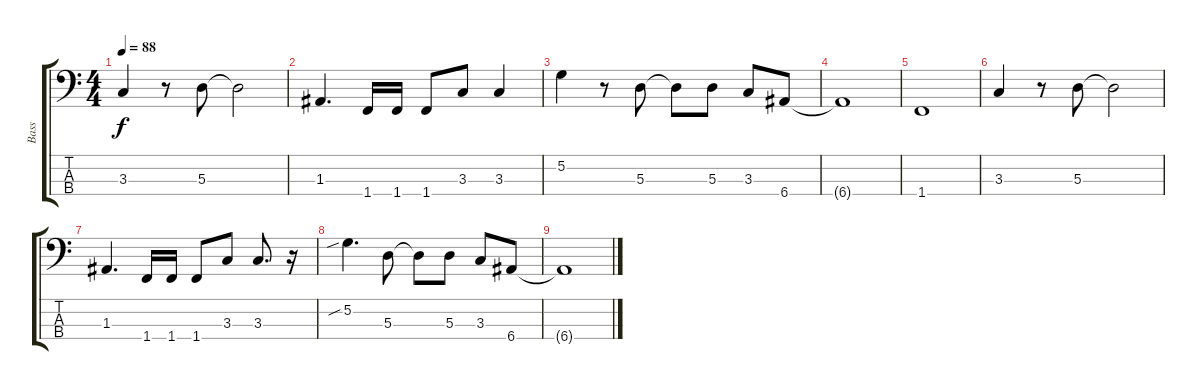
\track ("Bass" "Bass") {instrument electricbassfinger}
\staff {score tabs}
\tuning (G2 D2 A1 E1) {hide}
\ts (4 4)
\tempo 88
\clef f4
\ks c
3.3.4{dy f} r.8 5.3.8 5.3{t}.2 |
1.3.4{d} 1.4.16 1.4.16 1.4.8 3.3.8 3.3.4 |
5.2.4 r.8 5.3.8 5.3{t}.8 5.3.8 3.3.8 6.4.8 |
6.4{t}.1 |
1.4.1 |
3.3.4 r.8 5.3.8 5.3{t}.2 |
1.3.4{d} 1.4.16 1.4.16 1.4.8 3.3.8 3.3.8{d} r.16 |
5.2{sib}.4{d} 5.3.8 5.3{t}.8 5.3.8 3.3.8 6.4.8 |
6.4{t}.1
